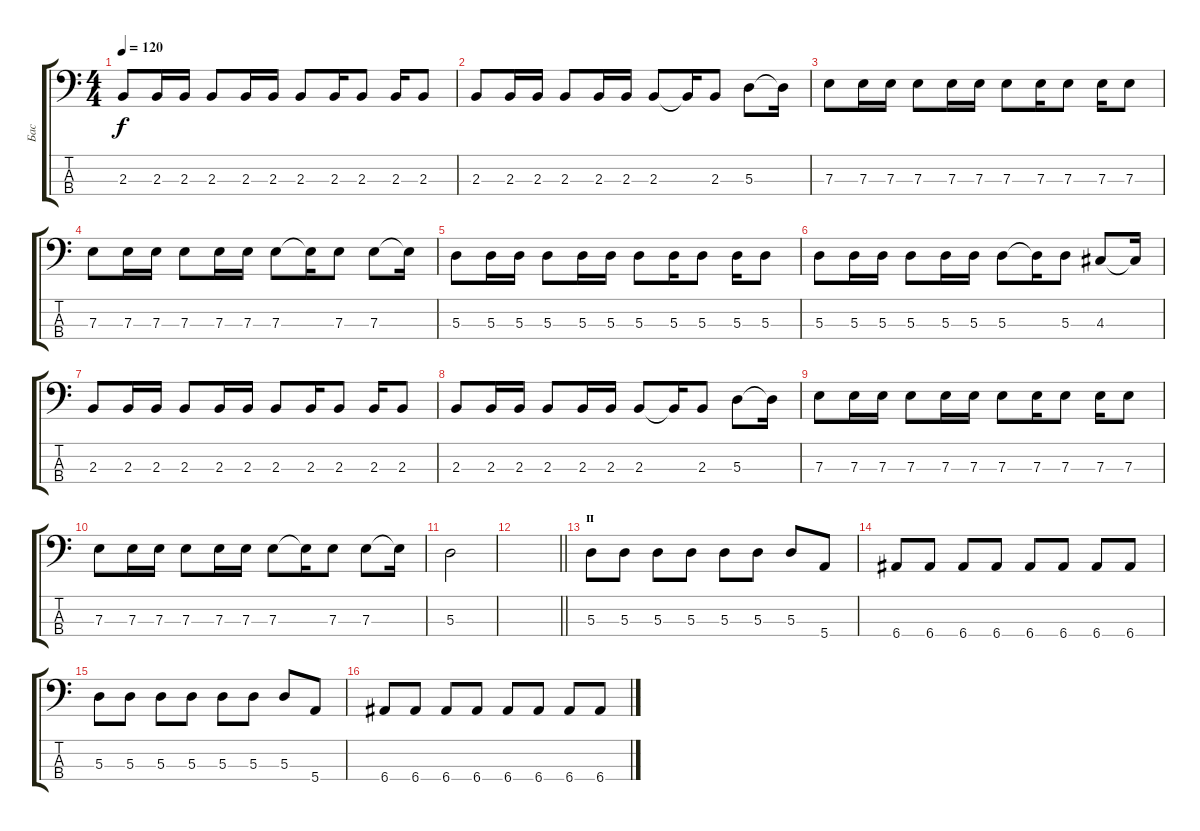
\track ("Бас" "Бас") {instrument electricbassfinger}
\staff {score tabs}
\tuning (G2 D2 A1 E1) {hide}
\ts (4 4)
\tempo 120
\clef f4
\ks c
2.3.8{dy f} 2.3.16 2.3.16 2.3.8 2.3.16 2.3.16 2.3.8 2.3.16 2.3.8 2.3.16 2.3.8 |
2.3.8 2.3.16 2.3.16 2.3.8 2.3.16 2.3.16 2.3.8 2.3{t}.16 2.3.8 5.3.8 5.3{t}.16 |
7.3.8 7.3.16 7.3.16 7.3.8 7.3.16 7.3.16 7.3.8 7.3.16 7.3.8 7.3.16 7.3.8 |
7.3.8 7.3.16 7.3.16 7.3.8 7.3.16 7.3.16 7.3.8 7.3{t}.16 7.3.8 7.3.8 7.3{t}.16 |
5.3.8 5.3.16 5.3.16 5.3.8 5.3.16 5.3.16 5.3.8 5.3.16 5.3.8 5.3.16 5.3.8 |
5.3.8 5.3.16 5.3.16 5.3.8 5.3.16 5.3.16 5.3.8 5.3{t}.16 5.3.8 4.3.8 4.3{t}.16 |
2.3.8 2.3.16 2.3.16 2.3.8 2.3.16 2.3.16 2.3.8 2.3.16 2.3.8 2.3.16 2.3.8 |
2.3.8 2.3.16 2.3.16 2.3.8 2.3.16 2.3.16 2.3.8 2.3{t}.16 2.3.8 5.3.8 5.3{t}.16 |
7.3.8 7.3.16 7.3.16 7.3.8 7.3.16 7.3.16 7.3.8 7.3.16 7.3.8 7.3.16 7.3.8 |
7.3.8 7.3.16 7.3.16 7.3.8 7.3.16 7.3.16 7.3.8 7.3{t}.16 7.3.8 7.3.8 7.3{t}.16 |
5.3.2 |
\barLineRight lightlight
|
\section ("" "п")
5.3.8 5.3.8 5.3.8 5.3.8 5.3.8 5.3.8 5.3.8 5.4.8 |
6.4.8 6.4.8 6.4.8 6.4.8 6.4.8 6.4.8 6.4.8 6.4.8 |
5.3.8 5.3.8 5.3.8 5.3.8 5.3.8 5.3.8 5.3.8 5.4.8 |
6.4.8 6.4.8 6.4.8 6.4.8 6.4.8 6.4.8 6.4.8 6.4.8
